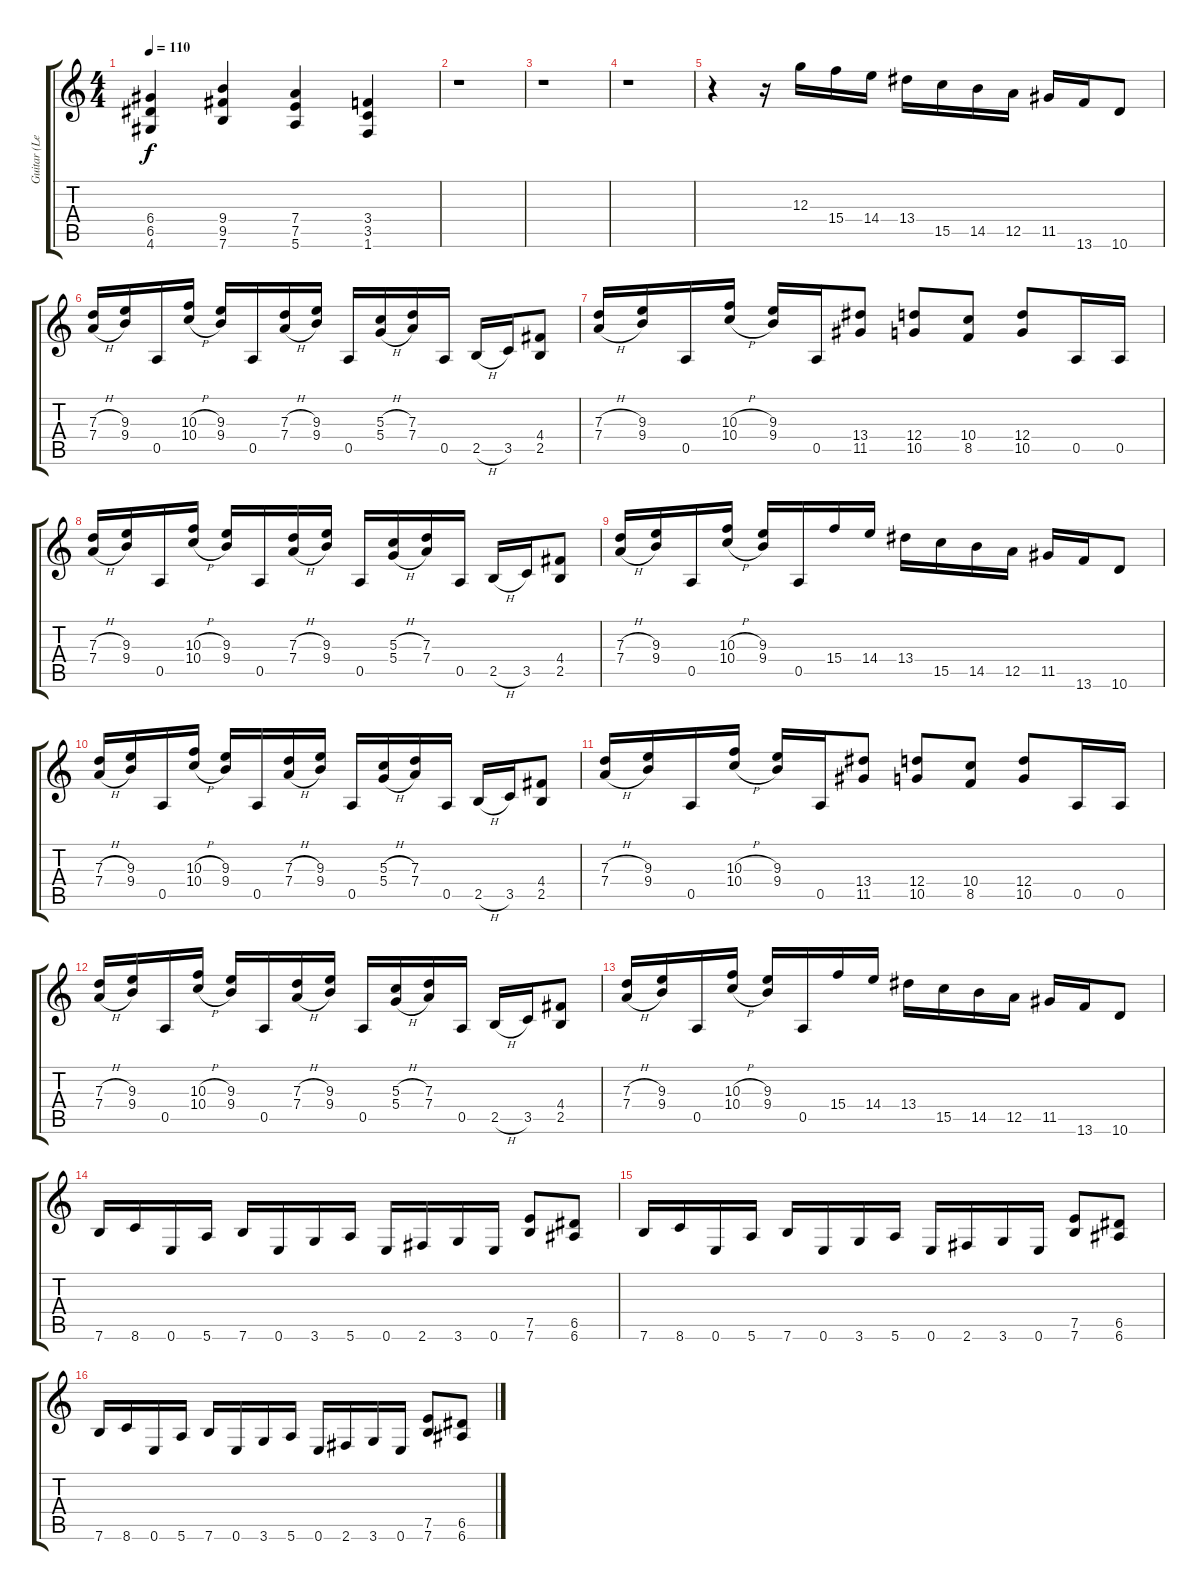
\track ("Guitar (Leon)" "Guitar (Le") {instrument distortionguitar}
\staff {score tabs}
\tuning (E4 B3 G3 D3 A2 E2) {hide}
\ts (4 4)
\tempo 110
\clef g2
\ks c
(6.4 6.5 4.6).4{dy f} (9.4 9.5 7.6).4 (7.4 7.5 5.6).4 (3.4 3.5 1.6).4 |
r.1 |
r.1 |
r.1 |
r.4 r.16 12.3.16 15.4.16 14.4.16 13.4.16 15.5.16 14.5.16 12.5.16 11.5.16 13.6.16 10.6.8 |
(7.3{h} 7.4{h}).16 (9.3 9.4).16 0.5.16 (10.3{h} 10.4{h}).16 (9.3 9.4).16 0.5.16 (7.3{h} 7.4{h}).16 (9.3 9.4).16 0.5.16 (5.3{h} 5.4{h}).16 (7.3 7.4).16 0.5.16 2.5{h}.16 3.5.16 (4.4 2.5).8 |
(7.3{h} 7.4{h}).16 (9.3 9.4).16 0.5.16 (10.3{h} 10.4{h}).16 (9.3 9.4).16 0.5.16 (13.4 11.5).8 (12.4 10.5).8 (10.4 8.5).8 (12.4 10.5).8 0.5.16 0.5.16 |
(7.3{h} 7.4{h}).16 (9.3 9.4).16 0.5.16 (10.3{h} 10.4{h}).16 (9.3 9.4).16 0.5.16 (7.3{h} 7.4{h}).16 (9.3 9.4).16 0.5.16 (5.3{h} 5.4{h}).16 (7.3 7.4).16 0.5.16 2.5{h}.16 3.5.16 (4.4 2.5).8 |
(7.3{h} 7.4{h}).16 (9.3 9.4).16 0.5.16 (10.3{h} 10.4{h}).16 (9.3 9.4).16 0.5.16 15.4.16 14.4.16 13.4.16 15.5.16 14.5.16 12.5.16 11.5.16 13.6.16 10.6.8 |
(7.3{h} 7.4{h}).16 (9.3 9.4).16 0.5.16 (10.3{h} 10.4{h}).16 (9.3 9.4).16 0.5.16 (7.3{h} 7.4{h}).16 (9.3 9.4).16 0.5.16 (5.3{h} 5.4{h}).16 (7.3 7.4).16 0.5.16 2.5{h}.16 3.5.16 (4.4 2.5).8 |
(7.3{h} 7.4{h}).16 (9.3 9.4).16 0.5.16 (10.3{h} 10.4{h}).16 (9.3 9.4).16 0.5.16 (13.4 11.5).8 (12.4 10.5).8 (10.4 8.5).8 (12.4 10.5).8 0.5.16 0.5.16 |
(7.3{h} 7.4{h}).16 (9.3 9.4).16 0.5.16 (10.3{h} 10.4{h}).16 (9.3 9.4).16 0.5.16 (7.3{h} 7.4{h}).16 (9.3 9.4).16 0.5.16 (5.3{h} 5.4{h}).16 (7.3 7.4).16 0.5.16 2.5{h}.16 3.5.16 (4.4 2.5).8 |
(7.3{h} 7.4{h}).16 (9.3 9.4).16 0.5.16 (10.3{h} 10.4{h}).16 (9.3 9.4).16 0.5.16 15.4.16 14.4.16 13.4.16 15.5.16 14.5.16 12.5.16 11.5.16 13.6.16 10.6.8 |
7.6.16 8.6.16 0.6.16 5.6.16 7.6.16 0.6.16 3.6.16 5.6.16 0.6.16 2.6.16 3.6.16 0.6.16 (7.5 7.6).8 (6.5 6.6).8 |
7.6.16 8.6.16 0.6.16 5.6.16 7.6.16 0.6.16 3.6.16 5.6.16 0.6.16 2.6.16 3.6.16 0.6.16 (7.5 7.6).8 (6.5 6.6).8 |
7.6.16 8.6.16 0.6.16 5.6.16 7.6.16 0.6.16 3.6.16 5.6.16 0.6.16 2.6.16 3.6.16 0.6.16 (7.5 7.6).8 (6.5 6.6).8
